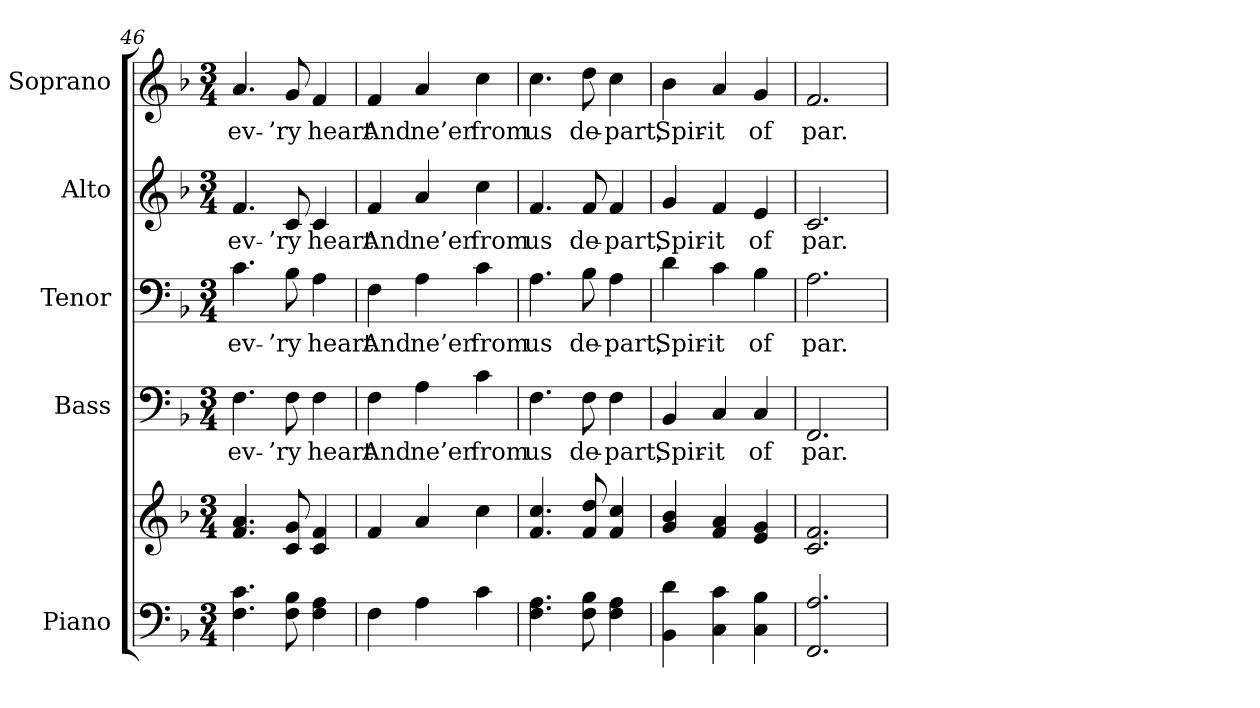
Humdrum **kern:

**kern	**kern	**kern	**text	**kern	**text	**kern	**text	**kern	**text
*part5	*part5	*part4	*part4	*part3	*part3	*part2	*part2	*part1	*part1
*staff6	*staff5	*staff4	*staff4	*staff3	*staff3	*staff2	*staff2	*staff1	*staff1
*I"Piano	*	*I"Bass	*	*I"Tenor	*	*I"Alto	*	*I"Soprano	*
*I'Pno.	*	*I'B.	*	*I'T.	*	*I'A.	*	*I'S.	*
*clefF4	*clefG2	*clefF4	*	*clefF4	*	*clefG2	*	*clefG2	*
*k[b-]	*k[b-]	*k[b-]	*	*k[b-]	*	*k[b-]	*	*k[b-]	*
*F:	*F:	*F:	*	*F:	*	*F:	*	*F:	*
*M3/4	*M3/4	*M3/4	*	*M3/4	*	*M3/4	*	*M3/4	*
=46	=46	=46	=46	=46	=46	=46	=46	=46	=46
!	!	!	!LO:LY:b:color=#000000	!	!	!	!	!	!
!	!	!	!	!	!LO:LY:b:color=#000000	!	!	!	!
!	!	!	!	!	!	!	!LO:LY:b:color=#000000	!	!
!	!	!	!	!	!	!	!	!	!LO:LY:b:color=#000000
4.Fi\ 4.ci	4.fi/ 4.ai	4.Fi\	ev-	4.ci\	ev-	4.fi/	ev-	4.ai/	ev-
!	!	!	!LO:LY:b:color=#000000	!	!	!	!	!	!
!	!	!	!	!	!LO:LY:b:color=#000000	!	!	!	!
!	!	!	!	!	!	!	!LO:LY:b:color=#000000	!	!
!	!	!	!	!	!	!	!	!	!LO:LY:b:color=#000000
8Fi\ 8B-i	8ci/ 8gi	8Fi\	-’ry	8B-i\	-’ry	8ci/	-’ry	8gi/	-’ry
!	!	!	!LO:LY:b:color=#000000	!	!	!	!	!	!
!	!	!	!	!	!LO:LY:b:color=#000000	!	!	!	!
!	!	!	!	!	!	!	!LO:LY:b:color=#000000	!	!
!	!	!	!	!	!	!	!	!	!LO:LY:b:color=#000000
4Fi\ 4Ai	4ci/ 4fi	4Fi\	heart	4Ai\	heart	4ci/	heart	4fi/	heart
=47	=47	=47	=47	=47	=47	=47	=47	=47	=47
!	!	!	!LO:LY:b:color=#000000	!	!	!	!	!	!
!	!	!	!	!	!LO:LY:b:color=#000000	!	!	!	!
!	!	!	!	!	!	!	!LO:LY:b:color=#000000	!	!
!	!	!	!	!	!	!	!	!	!LO:LY:b:color=#000000
4Fi\	4fi/	4Fi\	And	4Fi\	And	4fi/	And	4fi/	And
!	!	!	!LO:LY:b:color=#000000	!	!	!	!	!	!
!	!	!	!	!	!LO:LY:b:color=#000000	!	!	!	!
!	!	!	!	!	!	!	!LO:LY:b:color=#000000	!	!
!	!	!	!	!	!	!	!	!	!LO:LY:b:color=#000000
4Ai\	4ai/	4Ai\	ne’er	4Ai\	ne’er	4ai/	ne’er	4ai/	ne’er
!	!	!	!LO:LY:b:color=#000000	!	!	!	!	!	!
!	!	!	!	!	!LO:LY:b:color=#000000	!	!	!	!
!	!	!	!	!	!	!	!LO:LY:b:color=#000000	!	!
!	!	!	!	!	!	!	!	!	!LO:LY:b:color=#000000
4ci\	4cci\	4ci\	from	4ci\	from	4cci\	from	4cci\	from
=48	=48	=48	=48	=48	=48	=48	=48	=48	=48
!	!	!	!LO:LY:b:color=#000000	!	!	!	!	!	!
!	!	!	!	!	!LO:LY:b:color=#000000	!	!	!	!
!	!	!	!	!	!	!	!LO:LY:b:color=#000000	!	!
!	!	!	!	!	!	!	!	!	!LO:LY:b:color=#000000
4.Fi\ 4.Ai	4.fi/ 4.cci	4.Fi\	us	4.Ai\	us	4.fi/	us	4.cci\	us
!	!	!	!LO:LY:b:color=#000000	!	!	!	!	!	!
!	!	!	!	!	!LO:LY:b:color=#000000	!	!	!	!
!	!	!	!	!	!	!	!LO:LY:b:color=#000000	!	!
!	!	!	!	!	!	!	!	!	!LO:LY:b:color=#000000
8Fi\ 8B-i	8fi/ 8ddi	8Fi\	de-	8B-i\	de-	8fi/	de-	8ddi\	de-
!	!	!	!LO:LY:b:color=#000000	!	!	!	!	!	!
!	!	!	!	!	!LO:LY:b:color=#000000	!	!	!	!
!	!	!	!	!	!	!	!LO:LY:b:color=#000000	!	!
!	!	!	!	!	!	!	!	!	!LO:LY:b:color=#000000
4Fi\ 4Ai	4fi/ 4cci	4Fi\	-part,	4Ai\	-part,	4fi/	-part,	4cci\	-part,
!!LO:PB:g=z
=49	=49	=49	=49	=49	=49	=49	=49	=49	=49
!	!	!	!LO:LY:b:color=#000000	!	!	!	!	!	!
!	!	!	!	!	!LO:LY:b:color=#000000	!	!	!	!
!	!	!	!	!	!	!	!LO:LY:b:color=#000000	!	!
!	!	!	!	!	!	!	!	!	!LO:LY:b:color=#000000
4BB-i\ 4di	4gi/ 4b-i	4BB-i/	Spir-	4di\	Spir-	4gi/	Spir-	4b-i\	Spir-
!	!	!	!LO:LY:b:color=#000000	!	!	!	!	!	!
!	!	!	!	!	!LO:LY:b:color=#000000	!	!	!	!
!	!	!	!	!	!	!	!LO:LY:b:color=#000000	!	!
!	!	!	!	!	!	!	!	!	!LO:LY:b:color=#000000
4Ci\ 4ci	4fi/ 4ai	4Ci/	-it	4ci\	-it	4fi/	-it	4ai/	-it
!	!	!	!LO:LY:b:color=#000000	!	!	!	!	!	!
!	!	!	!	!	!LO:LY:b:color=#000000	!	!	!	!
!	!	!	!	!	!	!	!LO:LY:b:color=#000000	!	!
!	!	!	!	!	!	!	!	!	!LO:LY:b:color=#000000
4Ci\ 4B-i	4ei/ 4gi	4Ci/	of	4B-i\	of	4ei/	of	4gi/	of
=50	=50	=50	=50	=50	=50	=50	=50	=50	=50
!	!	!	!LO:LY:b:color=#000000	!	!	!	!	!	!
!	!	!	!	!	!LO:LY:b:color=#000000	!	!	!	!
!	!	!	!	!	!	!	!LO:LY:b:color=#000000	!	!
!	!	!	!	!	!	!	!	!	!LO:LY:b:color=#000000
2.FFi/ 2.Ai	2.ci/ 2.fi	2.FFi/	par.	2.Ai\	par.	2.ci/	par.	2.fi/	par.
=	=	=	=	=	=	=	=	=	=
*-	*-	*-	*-	*-	*-	*-	*-	*-	*-
